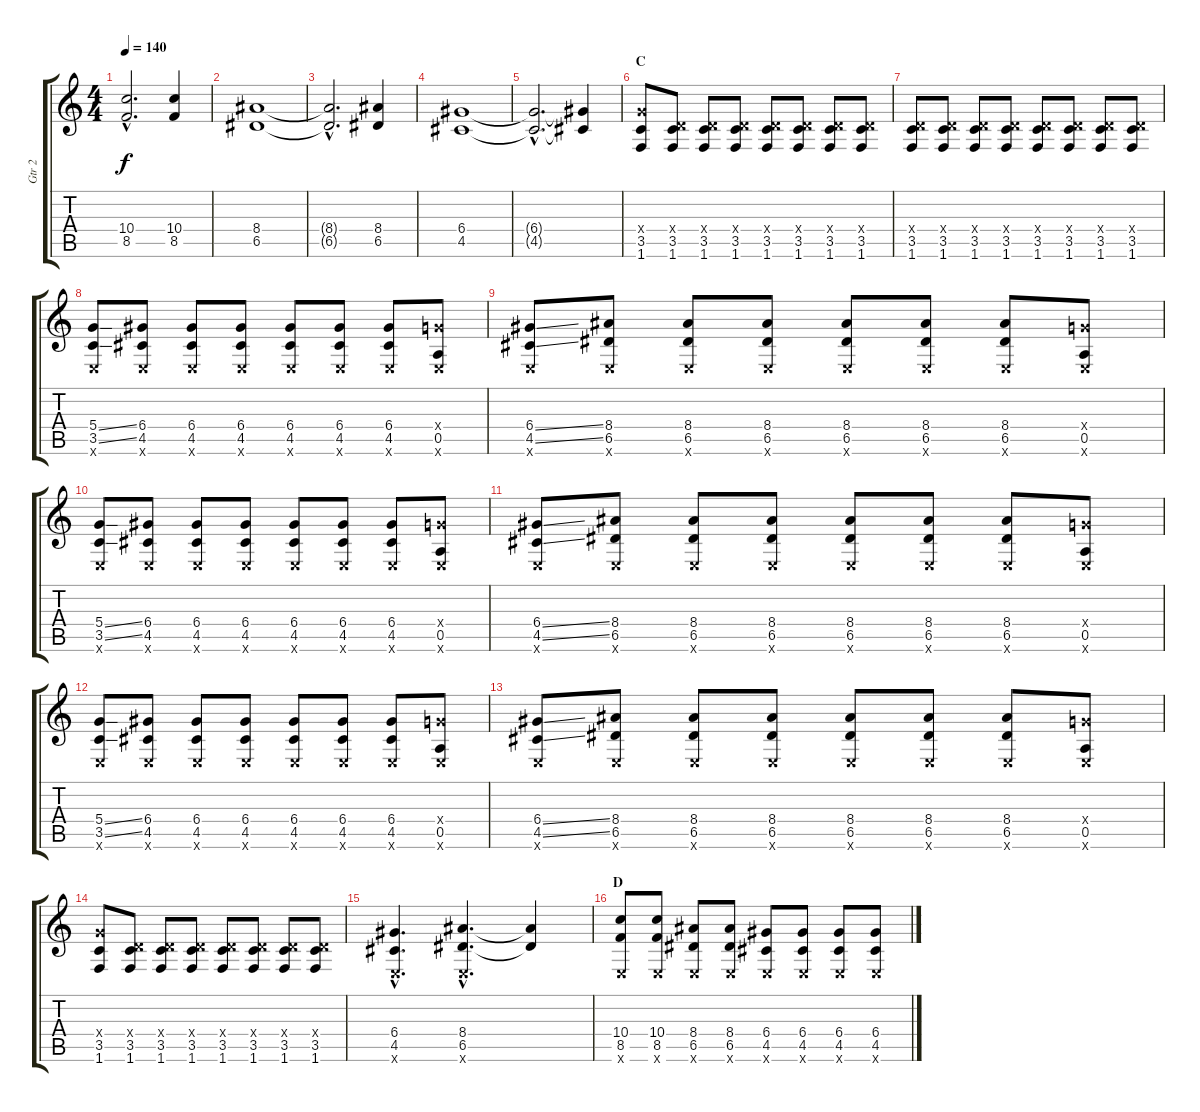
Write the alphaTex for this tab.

\track ("Gtr 2" "Gtr 2") {instrument overdrivenguitar}
\staff {score tabs}
\tuning (E4 B3 G3 D3 A2 E2) {hide}
\ts (4 4)
\tempo 140
\clef g2
\ks c
(10.4{hac t} 8.5{hac t}).2{d dy f} (10.4 8.5).4 |
(8.4 6.5).1 |
(8.4{hac t} 6.5{hac t}).2{d} (8.4 6.5).4 |
(6.4 4.5).1 |
(6.4{hac t} 4.5{hac t}).2{d} (6.4{t} 4.5{t}).4 |
\section ("" "C")
(5.4{x} 3.5 1.6).8 (0.4{x} 3.5 1.6).8 (0.4{x} 3.5 1.6).8 (0.4{x} 3.5 1.6).8 (0.4{x} 3.5 1.6).8 (0.4{x} 3.5 1.6).8 (0.4{x} 3.5 1.6).8 (0.4{x} 3.5 1.6).8 |
(0.4{x} 3.5 1.6).8 (0.4{x} 3.5 1.6).8 (0.4{x} 3.5 1.6).8 (0.4{x} 3.5 1.6).8 (0.4{x} 3.5 1.6).8 (0.4{x} 3.5 1.6).8 (0.4{x} 3.5 1.6).8 (0.4{x} 3.5 1.6).8 |
(5.4{ss} 3.5{ss} 0.6{x}).8 (6.4 4.5 0.6{x}).8 (6.4 4.5 0.6{x}).8 (6.4 4.5 0.6{x}).8 (6.4 4.5 0.6{x}).8 (6.4 4.5 0.6{x}).8 (6.4 4.5 0.6{x}).8 (5.4{x} 0.5 0.6{x}).8 |
(6.4{ss} 4.5{ss} 0.6{x}).8 (8.4 6.5 0.6{x}).8 (8.4 6.5 0.6{x}).8 (8.4 6.5 0.6{x}).8 (8.4 6.5 0.6{x}).8 (8.4 6.5 0.6{x}).8 (8.4 6.5 0.6{x}).8 (5.4{x} 0.5 0.6{x}).8 |
(5.4{ss} 3.5{ss} 0.6{x}).8 (6.4 4.5 0.6{x}).8 (6.4 4.5 0.6{x}).8 (6.4 4.5 0.6{x}).8 (6.4 4.5 0.6{x}).8 (6.4 4.5 0.6{x}).8 (6.4 4.5 0.6{x}).8 (5.4{x} 0.5 0.6{x}).8 |
(6.4{ss} 4.5{ss} 0.6{x}).8 (8.4 6.5 0.6{x}).8 (8.4 6.5 0.6{x}).8 (8.4 6.5 0.6{x}).8 (8.4 6.5 0.6{x}).8 (8.4 6.5 0.6{x}).8 (8.4 6.5 0.6{x}).8 (5.4{x} 0.5 0.6{x}).8 |
(5.4{ss} 3.5{ss} 0.6{x}).8 (6.4 4.5 0.6{x}).8 (6.4 4.5 0.6{x}).8 (6.4 4.5 0.6{x}).8 (6.4 4.5 0.6{x}).8 (6.4 4.5 0.6{x}).8 (6.4 4.5 0.6{x}).8 (5.4{x} 0.5 0.6{x}).8 |
(6.4{ss} 4.5{ss} 0.6{x}).8 (8.4 6.5 0.6{x}).8 (8.4 6.5 0.6{x}).8 (8.4 6.5 0.6{x}).8 (8.4 6.5 0.6{x}).8 (8.4 6.5 0.6{x}).8 (8.4 6.5 0.6{x}).8 (5.4{x} 0.5 0.6{x}).8 |
(5.4{x} 3.5 1.6).8 (0.4{x} 3.5 1.6).8 (0.4{x} 3.5 1.6).8 (0.4{x} 3.5 1.6).8 (0.4{x} 3.5 1.6).8 (0.4{x} 3.5 1.6).8 (0.4{x} 3.5 1.6).8 (0.4{x} 3.5 1.6).8 |
(6.4{hac} 4.5{hac} 0.6{hac x}).4{d} (8.4{hac} 6.5{hac} 0.6{hac x}).4{d} (8.4{t} 6.5{t}).4 |
\section ("" "D")
(10.4 8.5 0.6{x}).8 (10.4 8.5 0.6{x}).8 (8.4 6.5 0.6{x}).8 (8.4 6.5 0.6{x}).8 (6.4 4.5 0.6{x}).8 (6.4 4.5 0.6{x}).8 (6.4 4.5 0.6{x}).8 (6.4 4.5 0.6{x}).8
